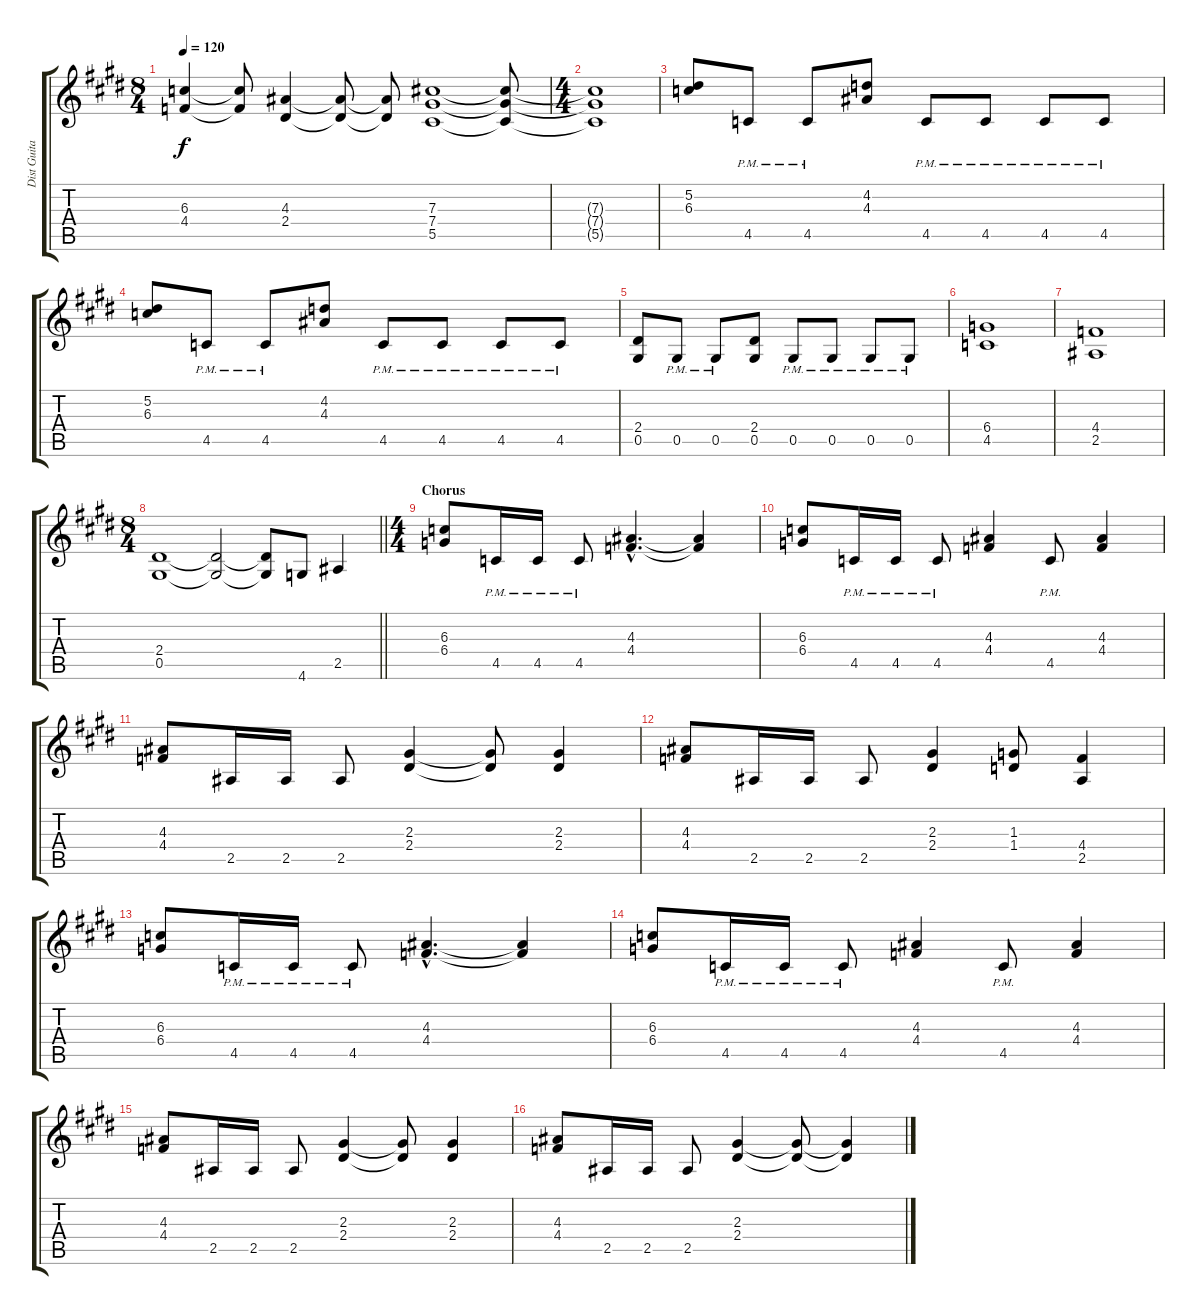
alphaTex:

\track ("Dist Guitar 1" "Dist Guita") {instrument distortionguitar}
\staff {score tabs}
\tuning (Eb4 Bb3 Gb3 Db3 Ab2 Eb2) {hide}
\ts (8 4)
\tempo 120
\clef g2
\ks e
(6.3 4.4).4{dy f} (6.3{t} 4.4{t}).8 (4.3 2.4).4 (4.3{t} 2.4{t}).8 (4.3{t} 2.4{t}).8 (7.3 7.4 5.5).1 (7.3{t} 7.4{t} 5.5{t}).8 |
\ts (4 4)
(7.3{t} 7.4{t} 5.5{t}).1 |
(5.2 6.3).8 4.5{pm}.8 4.5{pm}.8 (4.2 4.3).8 4.5{pm}.8 4.5{pm}.8 4.5{pm}.8 4.5{pm}.8 |
(5.2 6.3).8 4.5{pm}.8 4.5{pm}.8 (4.2 4.3).8 4.5{pm}.8 4.5{pm}.8 4.5{pm}.8 4.5{pm}.8 |
(2.4 0.5).8 0.5{pm}.8 0.5{pm}.8 (2.4 0.5).8 0.5{pm}.8 0.5{pm}.8 0.5{pm}.8 0.5{pm}.8 |
(6.4 4.5).1 |
(4.4 2.5).1 |
\ts (8 4)
\barLineRight lightlight
(2.4 0.5).1 (2.4{t} 0.5{t}).2 (2.4{t} 0.5{t}).8 4.6.8 2.5.4 |
\ts (4 4)
\section ("" "Chorus")
(6.3 6.4).8 4.5{pm}.16 4.5{pm}.16 4.5{pm}.8 (4.3{hac} 4.4{hac}).4{d} (4.3{t} 4.4{t}).4 |
(6.3 6.4).8 4.5{pm}.16 4.5{pm}.16 4.5{pm}.8 (4.3 4.4).4 4.5{pm}.8 (4.3 4.4).4 |
(4.3 4.4).8 2.5.16 2.5.16 2.5.8 (2.3 2.4).4 (2.3{t} 2.4{t}).8 (2.3 2.4).4 |
(4.3 4.4).8 2.5.16 2.5.16 2.5.8 (2.3 2.4).4 (1.3 1.4).8 (4.4 2.5).4 |
(6.3 6.4).8 4.5{pm}.16 4.5{pm}.16 4.5{pm}.8 (4.3{hac} 4.4{hac}).4{d} (4.3{t} 4.4{t}).4 |
(6.3 6.4).8 4.5{pm}.16 4.5{pm}.16 4.5{pm}.8 (4.3 4.4).4 4.5{pm}.8 (4.3 4.4).4 |
(4.3 4.4).8 2.5.16 2.5.16 2.5.8 (2.3 2.4).4 (2.3{t} 2.4{t}).8 (2.3 2.4).4 |
(4.3 4.4).8 2.5.16 2.5.16 2.5.8 (2.3 2.4).4 (2.3{t} 2.4{t}).8 (2.3{t} 2.4{t}).4
